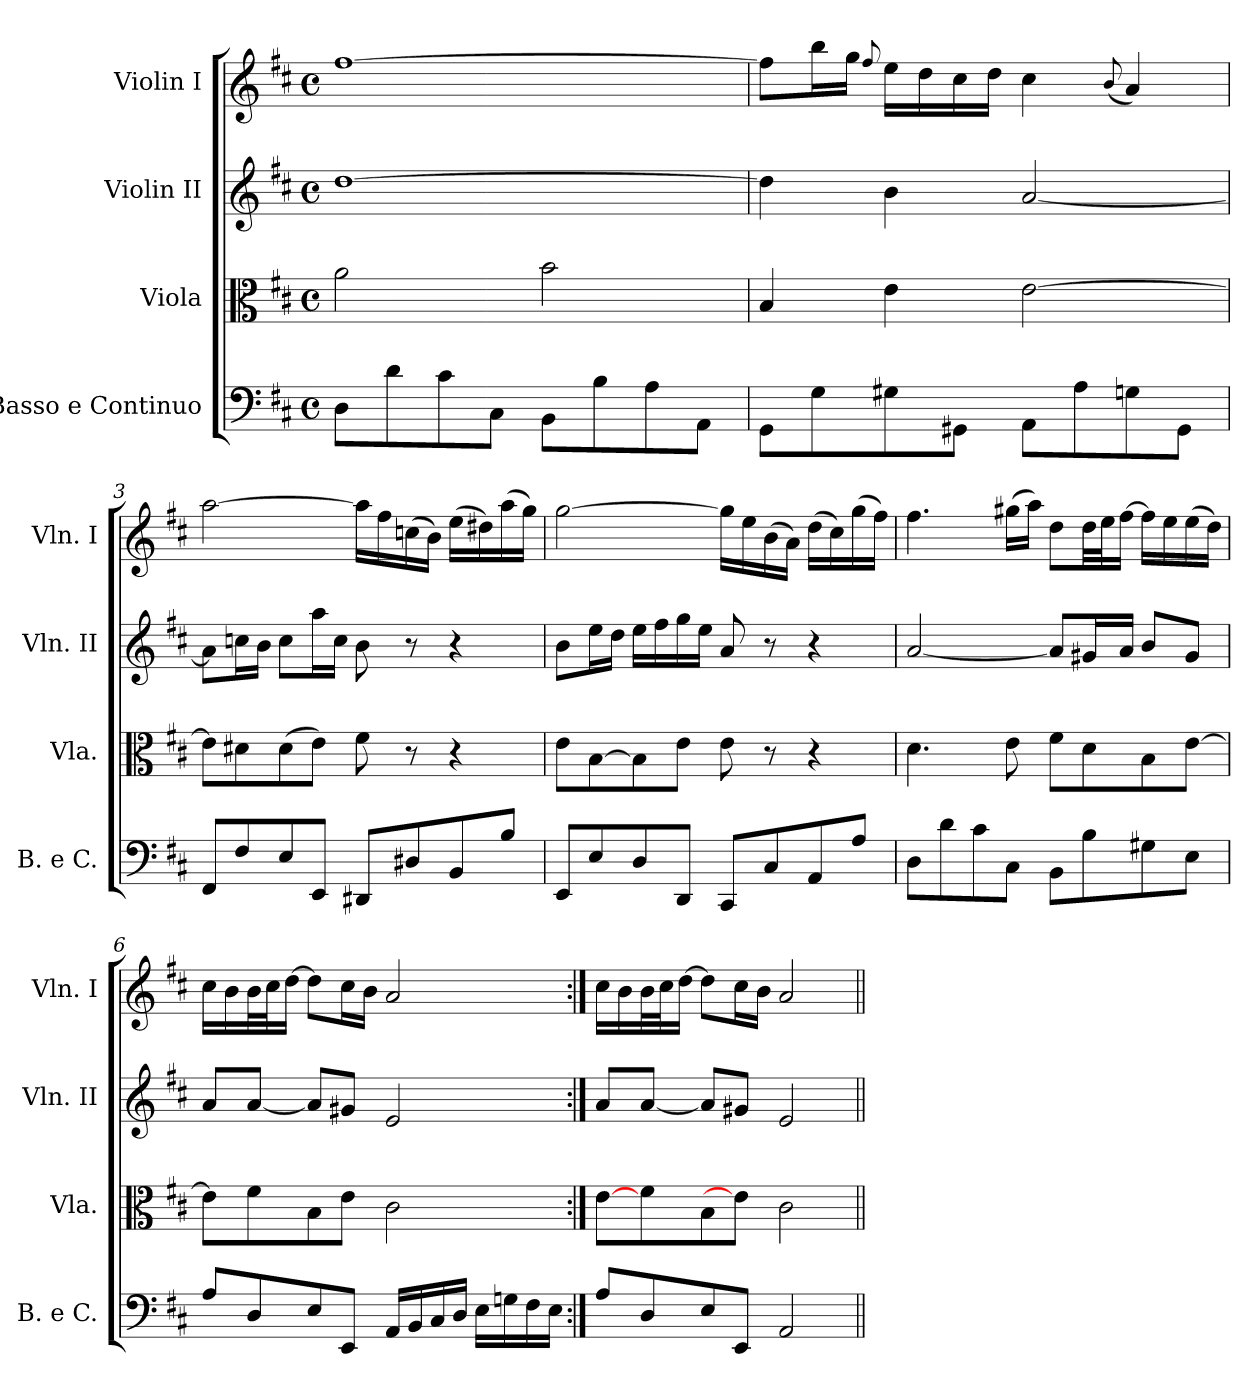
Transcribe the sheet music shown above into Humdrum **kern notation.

**kern	**kern	**kern	**kern
*part4	*part3	*part2	*part1
*staff4	*staff3	*staff2	*staff1
*I"Basso e Continuo	*I"Viola	*I"Violin II	*I"Violin I
*I'B. e C.	*I'Vla.	*I'Vln. II	*I'Vln. I
*clefF4	*clefC3	*clefG2	*clefG2
*k[f#c#]	*k[f#c#]	*k[f#c#]	*k[f#c#]
*M4/4	*M4/4	*M4/4	*M4/4
*met(c)	*met(c)	*met(c)	*met(c)
=1	=1	=1	=1
8D\L	2a\	[1dd	[1ff#
8d\	.	.	.
8c#\	.	.	.
8C#\J	.	.	.
8BB\L	2b\	.	.
8B\	.	.	.
8A\	.	.	.
8AA\J	.	.	.
=2	=2	=2	=2
8GG\L	4B/	4dd\]	8ff#\L]
8G\	.	.	16bb\L
.	.	.	16gg\JJ
.	.	.	8qqff#/
8G#X\	4e\	4b\	16ee\LL
.	.	.	16dd\
8GG#X\J	.	.	16cc#\
.	.	.	16dd\JJ
8AA\L	[2e\	[2a/	4cc#\
8A\	.	.	.
.	.	.	(<8qqb/
8Gn\	.	.	4a/)
8GG#\J	.	.	.
=3	=3	=3	=3
8FF#/L	8e\L]	8a\L]	[2aa\
8F#/	8d#X\	16ccn\L	.
.	.	16b\JJ	.
8E/	(>8d#\	8cc\L	.
8EE/J	8e\J)	16aa\L	.
.	.	16cc\JJ	.
8DD#X/L	8f#\	8b\	16aa\LL]
.	.	.	16ff#\
8D#X/	8r	8r	(>16ccn\
.	.	.	16b\JJ)
8BB/	4r	4r	(>16ee\LL
.	.	.	16dd#X\)
8B/J	.	.	(>16aa\
.	.	.	16gg\JJ)
!!LO:LB:g=z
=4	=4	=4	=4
8EE/L	8e\L	8b\L	[2gg\
8E/	[8B\	16ee\L	.
.	.	16dd\JJ	.
8D/	8B\]	16ee\LL	.
.	.	16ff#\	.
8DD/J	8e\J	16gg\	.
.	.	16ee\JJ	.
8CC#/L	8e\	8a/	16gg\LL]
.	.	.	16ee\
8C#/	8r	8r	(>16b\
.	.	.	16a\JJ)
8AA/	4r	4r	(>16dd\LL
.	.	.	16cc#\)
8A/J	.	.	(>16gg\
.	.	.	16ff#\JJ)
=5	=5	=5	=5
8D\L	4.d\	[2a/	4.ff#\
8d\	.	.	.
8c#\	.	.	.
8C#\J	8e\	.	(>16gg#X\LL
.	.	.	16aa\JJ)
8BB\L	8f#\L	8a/L]	8dd\L
8B\	8d\	16g#X/L	32dd\LL
.	.	.	32ee\J
.	.	16a/JJ	[16ff#\JJ
8G#X\	8B\	8b/L	16ff#\LL]
.	.	.	16ee\
8E\J	[8e\J	8g#/J	(>16ee\
.	.	.	16dd\JJ)
=6	=6	=6	=6
8A/L	8e\L]	8a/L	16cc#\LL
.	.	.	16b\
8D/	8f#\	[8a/J	32b\L
.	.	.	32cc#\J
.	.	.	[16dd\JJ
8E/	8B\	8a/L]	8dd\L]
8EE/J	8e\J	8g#X/J	16cc#\L
.	.	.	16b\JJ
16AA/LL	2c#\	2e/	2a/
16BB/	.	.	.
16C#/	.	.	.
16D/JJ	.	.	.
16E\LL	.	.	.
16Gn\	.	.	.
16F#\	.	.	.
16E\JJ	.	.	.
=7:|!	=7:|!	=7:|!	=7:|!
8A/L	[8e\L	8a/L	16cc#\LL
.	.	.	16b\
8D/	8f#\	[8a/J	32b\L
.	.	.	32cc#\J
.	.	.	[16dd\JJ
8E/	8B\	8a/L]	8dd\L]
8EE/J	8e\J]	8g#X/J	16cc#\L
.	.	.	16b\JJ
2AA/	2c#\	2e/	2a/
=||	=||	=||	=||
*-	*-	*-	*-
